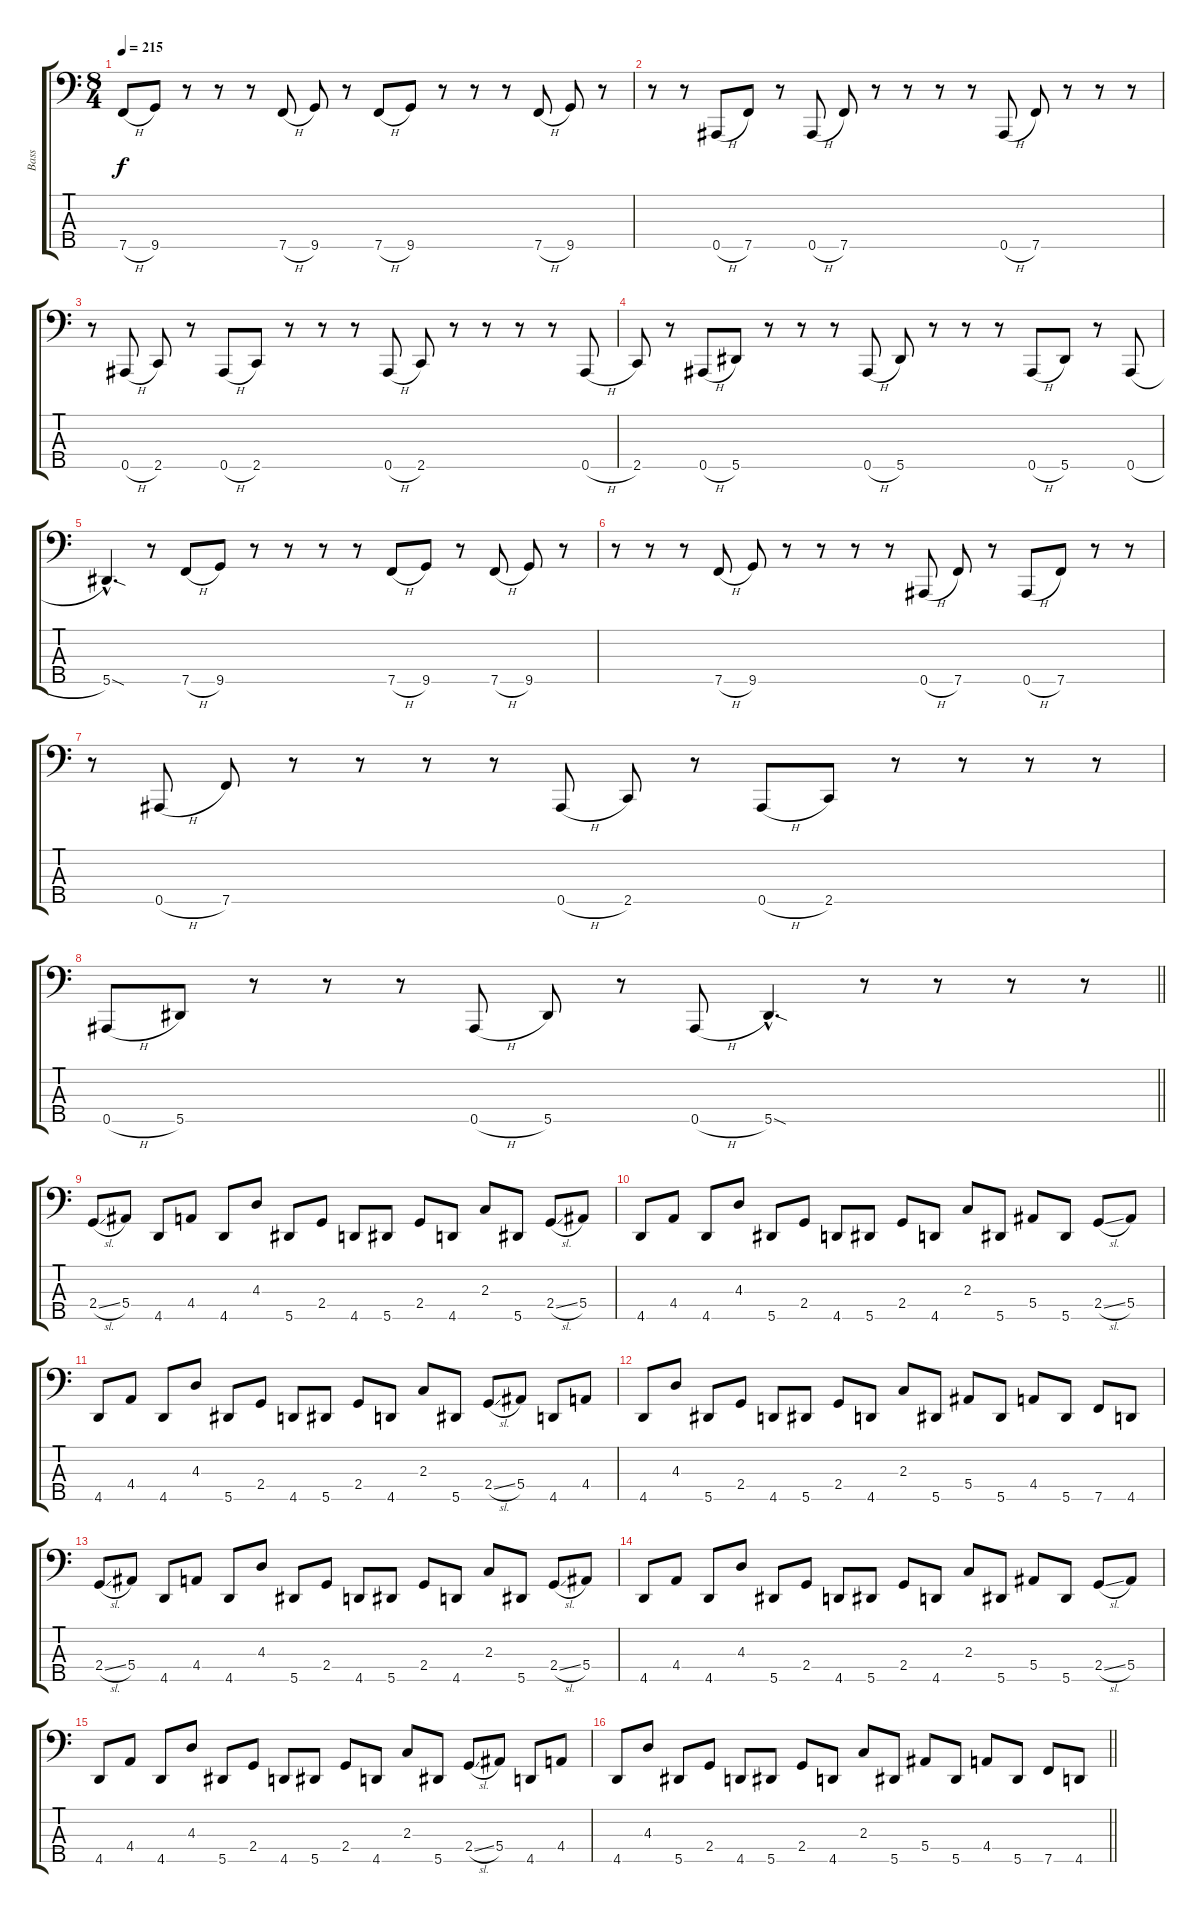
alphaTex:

\track ("Bass" "Bass") {instrument electricbasspick}
\staff {score tabs}
\tuning (F2 Eb2 Bb1 F1 Bb0) {hide}
\ts (8 4)
\section ("" "")
\tempo 215
\clef f4
\ks c
7.5{h}.8{dy f} 9.5.8 r.8 r.8 r.8 7.5{h}.8 9.5.8 r.8 7.5{h}.8 9.5.8 r.8 r.8 r.8 7.5{h}.8 9.5.8 r.8 |
r.8 r.8 0.5{h}.8 7.5.8 r.8 0.5{h}.8 7.5.8 r.8 r.8 r.8 r.8 0.5{h}.8 7.5.8 r.8 r.8 r.8 |
r.8 0.5{h}.8 2.5.8 r.8 0.5{h}.8 2.5.8 r.8 r.8 r.8 0.5{h}.8 2.5.8 r.8 r.8 r.8 r.8 0.5{h}.8 |
2.5.8 r.8 0.5{h}.8 5.5.8 r.8 r.8 r.8 0.5{h}.8 5.5.8 r.8 r.8 r.8 0.5{h}.8 5.5.8 r.8 0.5{h}.8 |
5.5{sod hac}.4{d} r.8 7.5{h}.8 9.5.8 r.8 r.8 r.8 r.8 7.5{h}.8 9.5.8 r.8 7.5{h}.8 9.5.8 r.8 |
r.8 r.8 r.8 7.5{h}.8 9.5.8 r.8 r.8 r.8 r.8 0.5{h}.8 7.5.8 r.8 0.5{h}.8 7.5.8 r.8 r.8 |
r.8 0.5{h}.8 7.5.8 r.8 r.8 r.8 r.8 0.5{h}.8 2.5.8 r.8 0.5{h}.8 2.5.8 r.8 r.8 r.8 r.8 |
\barLineRight lightlight
0.5{h}.8 5.5.8 r.8 r.8 r.8 0.5{h}.8 5.5.8 r.8 0.5{h}.8 5.5{sod hac}.4{d} r.8 r.8 r.8 r.8 |
\section ("" "")
2.4{sl}.8 5.4.8 4.5.8 4.4.8 4.5.8 4.3.8 5.5.8 2.4.8 4.5.8 5.5.8 2.4.8 4.5.8 2.3.8 5.5.8 2.4{sl}.8 5.4.8 |
4.5.8 4.4.8 4.5.8 4.3.8 5.5.8 2.4.8 4.5.8 5.5.8 2.4.8 4.5.8 2.3.8 5.5.8 5.4.8 5.5.8 2.4{sl}.8 5.4.8 |
4.5.8 4.4.8 4.5.8 4.3.8 5.5.8 2.4.8 4.5.8 5.5.8 2.4.8 4.5.8 2.3.8 5.5.8 2.4{sl}.8 5.4.8 4.5.8 4.4.8 |
4.5.8 4.3.8 5.5.8 2.4.8 4.5.8 5.5.8 2.4.8 4.5.8 2.3.8 5.5.8 5.4.8 5.5.8 4.4.8 5.5.8 7.5.8 4.5.8 |
2.4{sl}.8 5.4.8 4.5.8 4.4.8 4.5.8 4.3.8 5.5.8 2.4.8 4.5.8 5.5.8 2.4.8 4.5.8 2.3.8 5.5.8 2.4{sl}.8 5.4.8 |
4.5.8 4.4.8 4.5.8 4.3.8 5.5.8 2.4.8 4.5.8 5.5.8 2.4.8 4.5.8 2.3.8 5.5.8 5.4.8 5.5.8 2.4{sl}.8 5.4.8 |
4.5.8 4.4.8 4.5.8 4.3.8 5.5.8 2.4.8 4.5.8 5.5.8 2.4.8 4.5.8 2.3.8 5.5.8 2.4{sl}.8 5.4.8 4.5.8 4.4.8 |
\barLineRight lightlight
4.5.8 4.3.8 5.5.8 2.4.8 4.5.8 5.5.8 2.4.8 4.5.8 2.3.8 5.5.8 5.4.8 5.5.8 4.4.8 5.5.8 7.5.8 4.5.8
